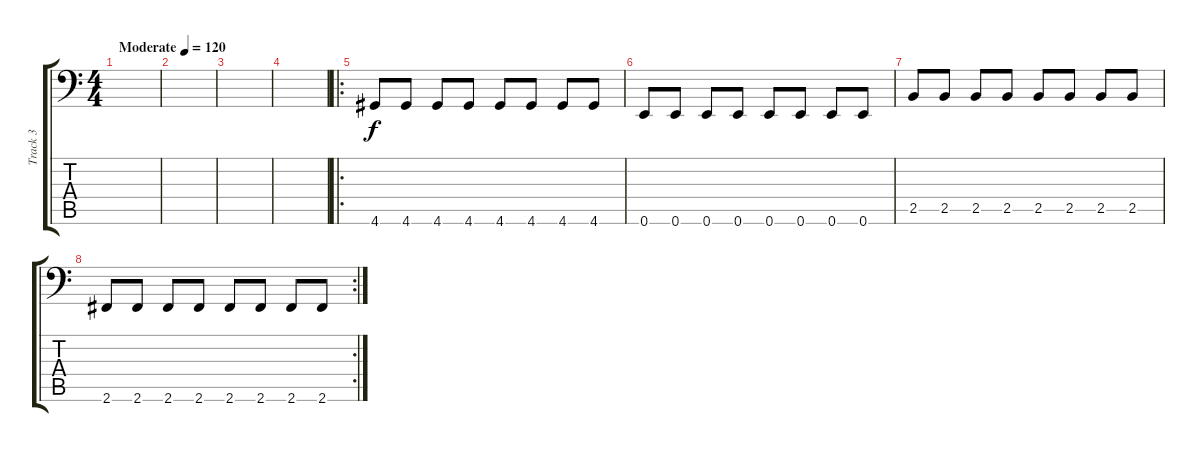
\track ("Track 3" "Track 3") {instrument electricbasspick}
\staff {score tabs}
\tuning (E3 B2 G2 D2 A1 E1) {hide}
\ts (4 4)
\tempo (120 "Moderate")
\clef f4
\ks c
|
|
|
|
\ro
4.6.8 4.6.8 4.6.8 4.6.8 4.6.8 4.6.8 4.6.8 4.6.8 |
0.6.8 0.6.8 0.6.8 0.6.8 0.6.8 0.6.8 0.6.8 0.6.8 |
2.5.8 2.5.8 2.5.8 2.5.8 2.5.8 2.5.8 2.5.8 2.5.8 |
\rc 2
2.6.8 2.6.8 2.6.8 2.6.8 2.6.8 2.6.8 2.6.8 2.6.8
